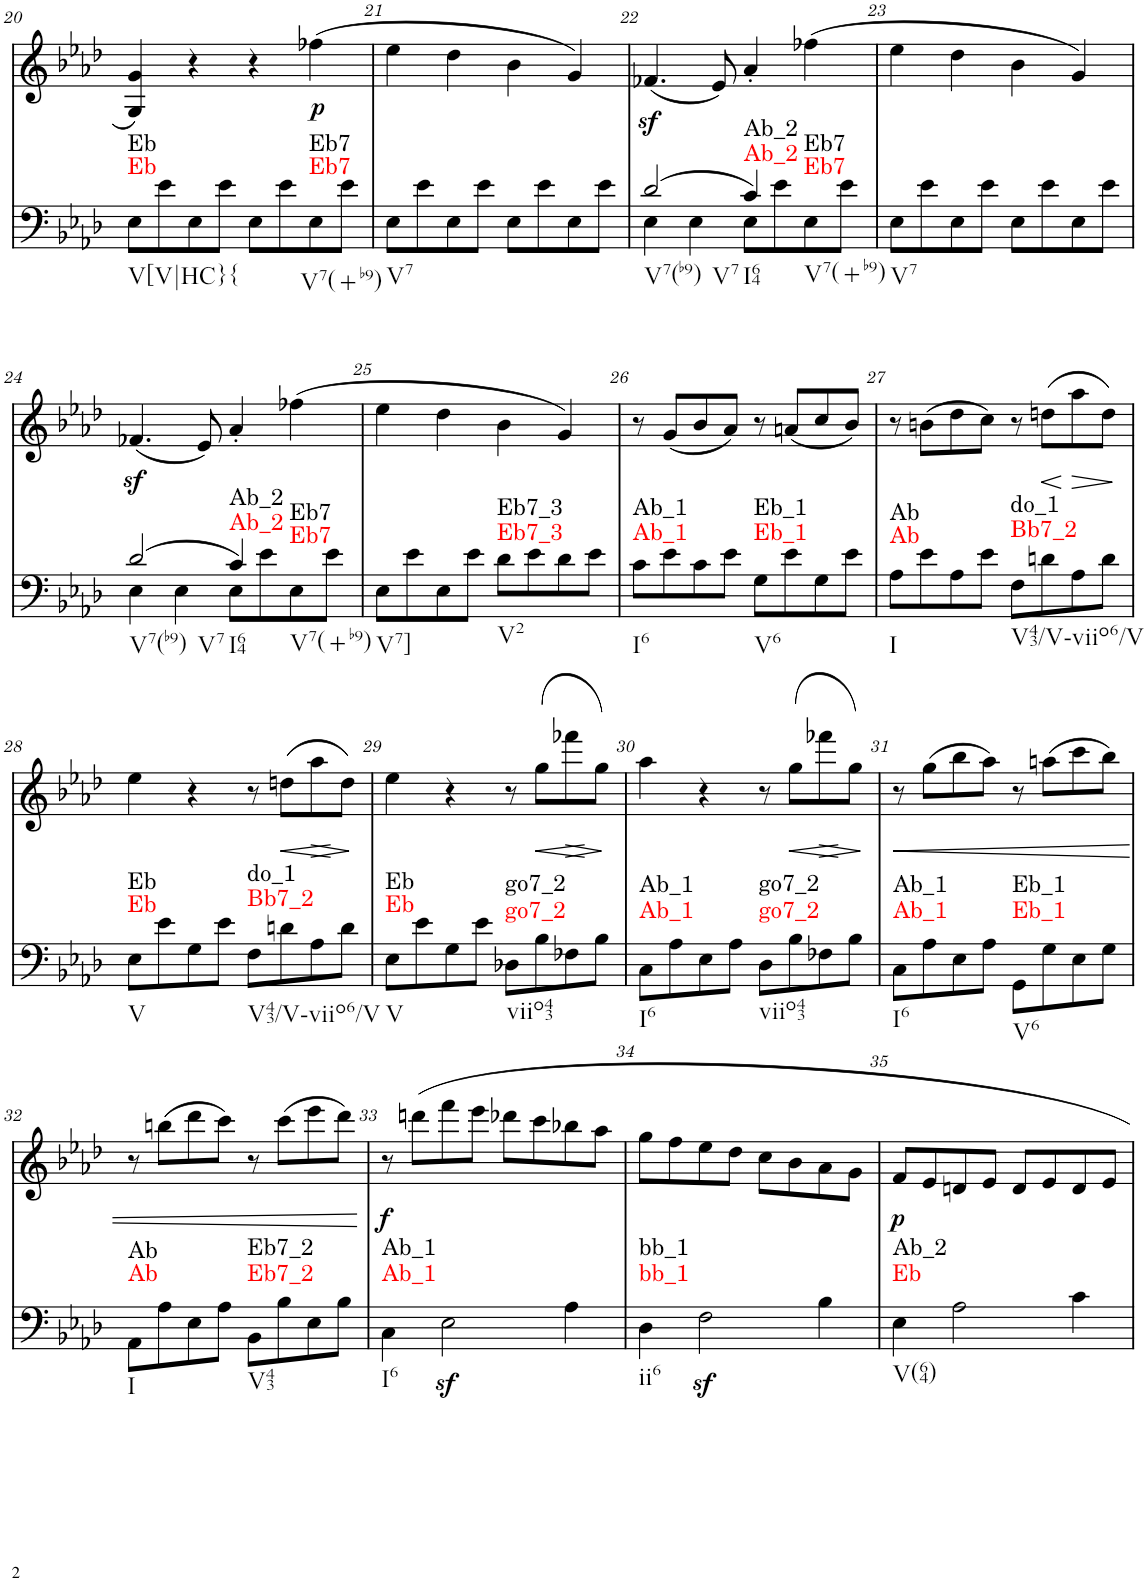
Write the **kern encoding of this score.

**kern	**harte	**kern	**dynam
*part2	*part2	*part1	*part1
*staff2	*	*staff1	*staff1
*I"piano	*	*I"piano	*
*I'Pno	*	*I'Pno	*
!!LO:PB:g=z
*clefF4	*	*clefG2	*
*k[b-e-a-d-]	*	*k[b-e-a-d-]	*
*f:	*	*f:	*
*M2/2	*	*M2/2	*
=20	=20	=20	=20
!	!LO:H:n=1:kt=Eb	!	!
!	!LO:H:n=2:kt=Eb	!	!
8E-\L	N N	4G/ 4g/	.
8e-\	.	.	.
8E-\	.	4r	.
8e-\J	.	.	.
8E-\L	.	4r	.
8e-\	.	.	.
!	!LO:H:n=1:kt=Eb7	!	!LO:DY:b
!	!LO:H:n=2:kt=Eb7	!	!
8E-\	N N	(4ff-X\	p
8e-\J	.	.	.
=21	=21	=21	=21
8E-\L	.	4ee-\	.
8e-\	.	.	.
8E-\	.	4dd-\	.
8e-\J	.	.	.
8E-\L	.	4b-\	.
8e-\	.	.	.
8E-\	.	4g/)	.
8e-\J	.	.	.
=22	=22	=22	=22
*^	*	*	*
(2d-/	4E-\	.	(4.f-Xz</	.
.	4E-\	.	.	.
.	.	.	8e-/)	.
!	!	!LO:H:n=1:kt=Ab_2	!	!
!	!	!LO:H:n=2:kt=Ab_2	!	!
4c/)	8E-\L	N N	4a-'/	.
.	8e-\	.	.	.
!	!	!LO:H:n=1:kt=Eb7	!	!
!	!	!LO:H:n=2:kt=Eb7	!	!
4ryy	8E-\	N N	(4ff-X\	.
.	8e-\J	.	.	.
*v	*v	*	*	*
=23	=23	=23	=23
8E-\L	.	4ee-\	.
8e-\	.	.	.
8E-\	.	4dd-\	.
8e-\J	.	.	.
8E-\L	.	4b-\	.
8e-\	.	.	.
8E-\	.	4g/)	.
8e-\J	.	.	.
!!LO:LB:g=z
=24	=24	=24	=24
*^	*	*	*
(2d-/	4E-\	.	(4.f-Xz</	.
.	4E-\	.	.	.
.	.	.	8e-/)	.
!	!	!LO:H:n=1:kt=Ab_2	!	!
!	!	!LO:H:n=2:kt=Ab_2	!	!
4c/)	8E-\L	N N	4a-'/	.
.	8e-\	.	.	.
!	!	!LO:H:n=1:kt=Eb7	!	!
!	!	!LO:H:n=2:kt=Eb7	!	!
4ryy	8E-\	N N	(4ff-X\	.
.	8e-\J	.	.	.
*v	*v	*	*	*
=25	=25	=25	=25
8E-\L	.	4ee-\	.
8e-\	.	.	.
8E-\	.	4dd-\	.
8e-\J	.	.	.
!	!LO:H:n=1:kt=Eb7_3	!	!
!	!LO:H:n=2:kt=Eb7_3	!	!
8d-\L	N N	4b-\	.
8e-\	.	.	.
8d-\	.	4g/)	.
8e-\J	.	.	.
=26	=26	=26	=26
!	!LO:H:n=1:kt=Ab_1	!	!
!	!LO:H:n=2:kt=Ab_1	!	!
8c\L	N N	8r	.
8e-\	.	(8g/L	.
8c\	.	8b-/	.
8e-\J	.	8a-/J)	.
!	!LO:H:n=1:kt=Eb_1	!	!
!	!LO:H:n=2:kt=Eb_1	!	!
8G\L	N N	8r	.
8e-\	.	(8an/L	.
8G\	.	8cc/	.
8e-\J	.	8b-/J)	.
=27	=27	=27	=27
!	!LO:H:n=1:kt=Ab	!	!
!	!LO:H:n=2:kt=Ab	!	!
8A-\L	N N	8r	.
8e-\	.	(8bn\L	.
8A-\	.	8dd-\	.
8e-\J	.	8cc\J)	.
!	!LO:H:n=1:kt=Bb7_2	!	!
!	!LO:H:n=2:kt=do_1	!	!
8F\L	N N	8r	.
!	!	!	!LO:HP:b
8dn\	.	(8ddn\L	<
!	!	!	!LO:HP:n=1:b
8A-\	.	8aa-\	[ >
8d\J	.	8dd\J)	.
.	.	.	]
!!LO:LB:g=z
=28	=28	=28	=28
!	!LO:H:n=1:kt=Eb	!	!
!	!LO:H:n=2:kt=Eb	!	!
8E-\L	N N	4ee-\	.
8e-\	.	.	.
8G\	.	4r	.
8e-\J	.	.	.
!	!LO:H:n=1:kt=Bb7_2	!	!
!	!LO:H:n=2:kt=do_1	!	!
8F\L	N N	8r	.
!	!	!	!LO:HP:b
8dn\	.	(8ddn\L	<
!	!	!	!LO:HP:b
8A-\	.	8aa-\	>
8d\J	.	8dd\J)	[
.	.	.	]
=29	=29	=29	=29
!	!LO:H:n=1:kt=Eb	!	!
!	!LO:H:n=2:kt=Eb	!	!
8E-\L	N N	4ee-\	.
8e-\	.	.	.
8G\	.	4r	.
8e-\J	.	.	.
!	!LO:H:n=1:kt=go7_2	!	!
!	!LO:H:n=2:kt=go7_2	!	!
8D-X\L	N N	8r	.
!	!	!	!LO:HP:b
8B-\	.	(8gg\L	<
!	!	!	!LO:HP:b
8F-X\	.	8fff-X\	>
8B-\J	.	8gg\J)	[
.	.	.	]
=30	=30	=30	=30
!	!LO:H:n=1:kt=Ab_1	!	!
!	!LO:H:n=2:kt=Ab_1	!	!
8C\L	N N	4aa-\	.
8A-\	.	.	.
8E-\	.	4r	.
8A-\J	.	.	.
!	!LO:H:n=1:kt=go7_2	!	!
!	!LO:H:n=2:kt=go7_2	!	!
8D-\L	N N	8r	.
!	!	!	!LO:HP:b
8B-\	.	(8gg\L	<
!	!	!	!LO:HP:b
8F-X\	.	8fff-X\	>
8B-\J	.	8gg\J)	[
.	.	.	]
=31	=31	=31	=31
!	!LO:H:n=1:kt=Ab_1	!	!LO:HP:b
!	!LO:H:n=2:kt=Ab_1	!	!
8C\L	N N	8r	<
8A-\	.	(8gg\L	.
8E-\	.	8bb-\	.
8A-\J	.	8aa-\J)	.
!	!LO:H:n=1:kt=Eb_1	!	!
!	!LO:H:n=2:kt=Eb_1	!	!
8GG\L	N N	8r	.
8G\	.	(8aan\L	.
8E-\	.	8ccc\	.
8G\J	.	8bb-\J)	.
!!LO:LB:g=z
=32	=32	=32	=32
!	!LO:H:n=1:kt=Ab	!	!
!	!LO:H:n=2:kt=Ab	!	!
8AA-\L	N N	8r	.
8A-\	.	(8bbn\L	.
8E-\	.	8ddd-\	.
8A-\J	.	8ccc\J)	.
!	!LO:H:n=1:kt=Eb7_2	!	!
!	!LO:H:n=2:kt=Eb7_2	!	!
8BB-\L	N N	8r	.
8B-\	.	(8ccc\L	.
8E-\	.	8eee-\	.
8B-\J	.	8ddd-\J)	.
.	.	.	[
=33	=33	=33	=33
!	!LO:H:n=1:kt=Ab_1	!	!LO:DY:b
!	!LO:H:n=2:kt=Ab_1	!	!
4C\	N N	8r	f
.	.	8dddn\L	.
2E-z<\	.	8fff\	.
.	.	8eee-\J	.
.	.	8ddd-X\L	.
.	.	8ccc\	.
4A-\	.	8bb-X\	.
.	.	8aa-\J	.
=34	=34	=34	=34
!	!LO:H:n=1:kt=bb_1	!	!
!	!LO:H:n=2:kt=bb_1	!	!
4D-\	N N	8gg\L	.
.	.	8ff\	.
2Fz<\	.	8ee-\	.
.	.	8dd-\J	.
.	.	8cc\L	.
.	.	8b-\	.
4B-\	.	8a-\	.
.	.	8g\J	.
=35	=35	=35	=35
!	!LO:H:n=1:kt=Eb	!	!LO:DY:b
!	!LO:H:n=2:kt=Ab_2	!	!
4E-\	N N	8f/L	p
.	.	8e-/	.
2A-\	.	8dn/	.
.	.	8e-/J	.
.	.	8d/L	.
.	.	8e-/	.
4c\	.	8d/	.
.	.	8e-/J	.
=	=	=	=
*-	*-	*-	*-
